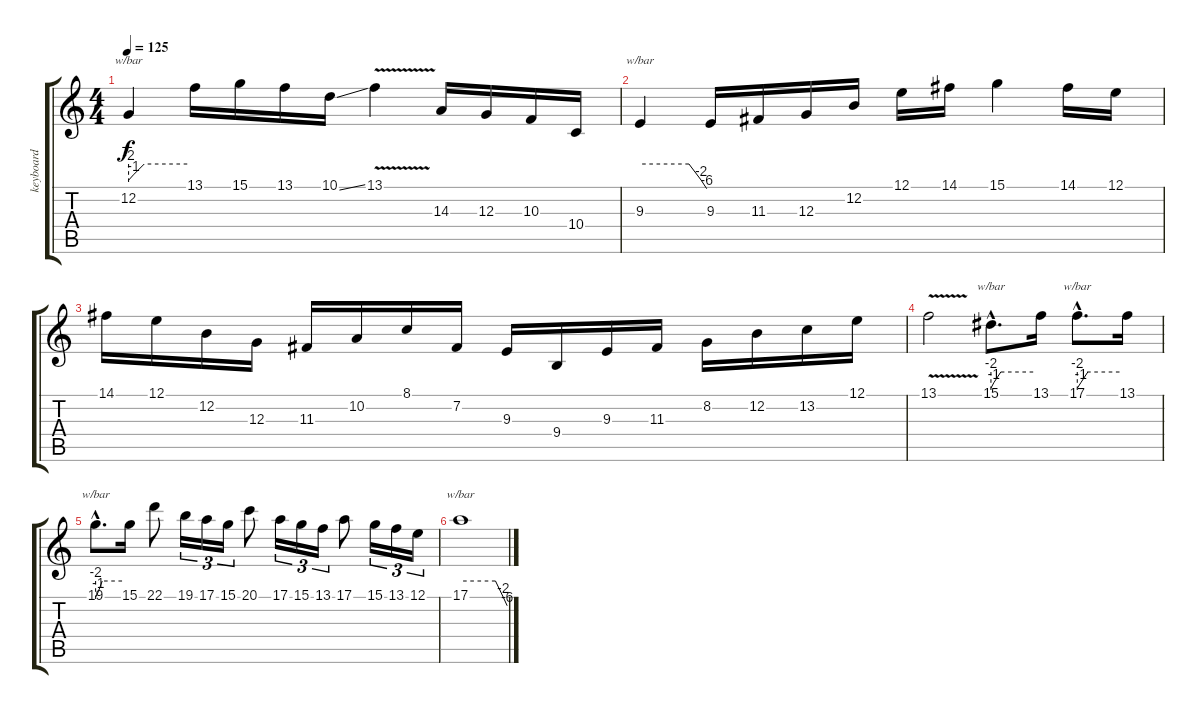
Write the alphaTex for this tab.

\track ("keyboard" "keyboard") {instrument acousticgrandpiano}
\staff {score tabs}
\tuning (E4 B3 G3 D3 A2 E2) {hide}
\ts (4 4)
\tempo 125
\clef g2
\ks c
12.2.4{tbe (custom default 0 -8 5 -4 16 0 60 0) dy f} 13.1.16 15.1.16 13.1.16 10.1{ss}.16 13.1{v}.4 14.3.16 12.3.16 10.3.16 10.4.16 |
9.3.4{tbe (custom default 0 0 44 0 55 -8 60 -24)} 9.3.16 11.3.16 12.3.16 12.2.16 12.1.16 14.1.16 15.1.4 14.1.16 12.1.16 |
14.1.16 12.1.16 12.2.16 12.3.16 11.3.16 10.2.16 8.1.16 7.2.16 9.3.16 9.4.16 9.3.16 11.3.16 8.2.16 12.2.16 13.2.16 12.1.16 |
13.1{v}.2 15.1{hac}.8{d tbe (custom default 0 -8 4 -4 14 0 60 0)} 13.1.16 17.1{hac}.8{d tbe (custom default 0 -8 5 -4 15 0 60 0)} 13.1.16 |
19.1{hac}.8{d tbe (custom default 0 -8 6 -4 15 0 60 0)} 15.1.16 22.1.8 19.1.16{tu (3 2)} 17.1.16{tu (3 2)} 15.1.16{tu (3 2)} 20.1.8 17.1.16{tu (3 2)} 15.1.16{tu (3 2)} 13.1.16{tu (3 2)} 17.1.8 15.1.16{tu (3 2)} 13.1.16{tu (3 2)} 12.1.16{tu (3 2)} |
17.1.1{tbe (custom default 0 0 45 0 55 -8 60 -24)}
